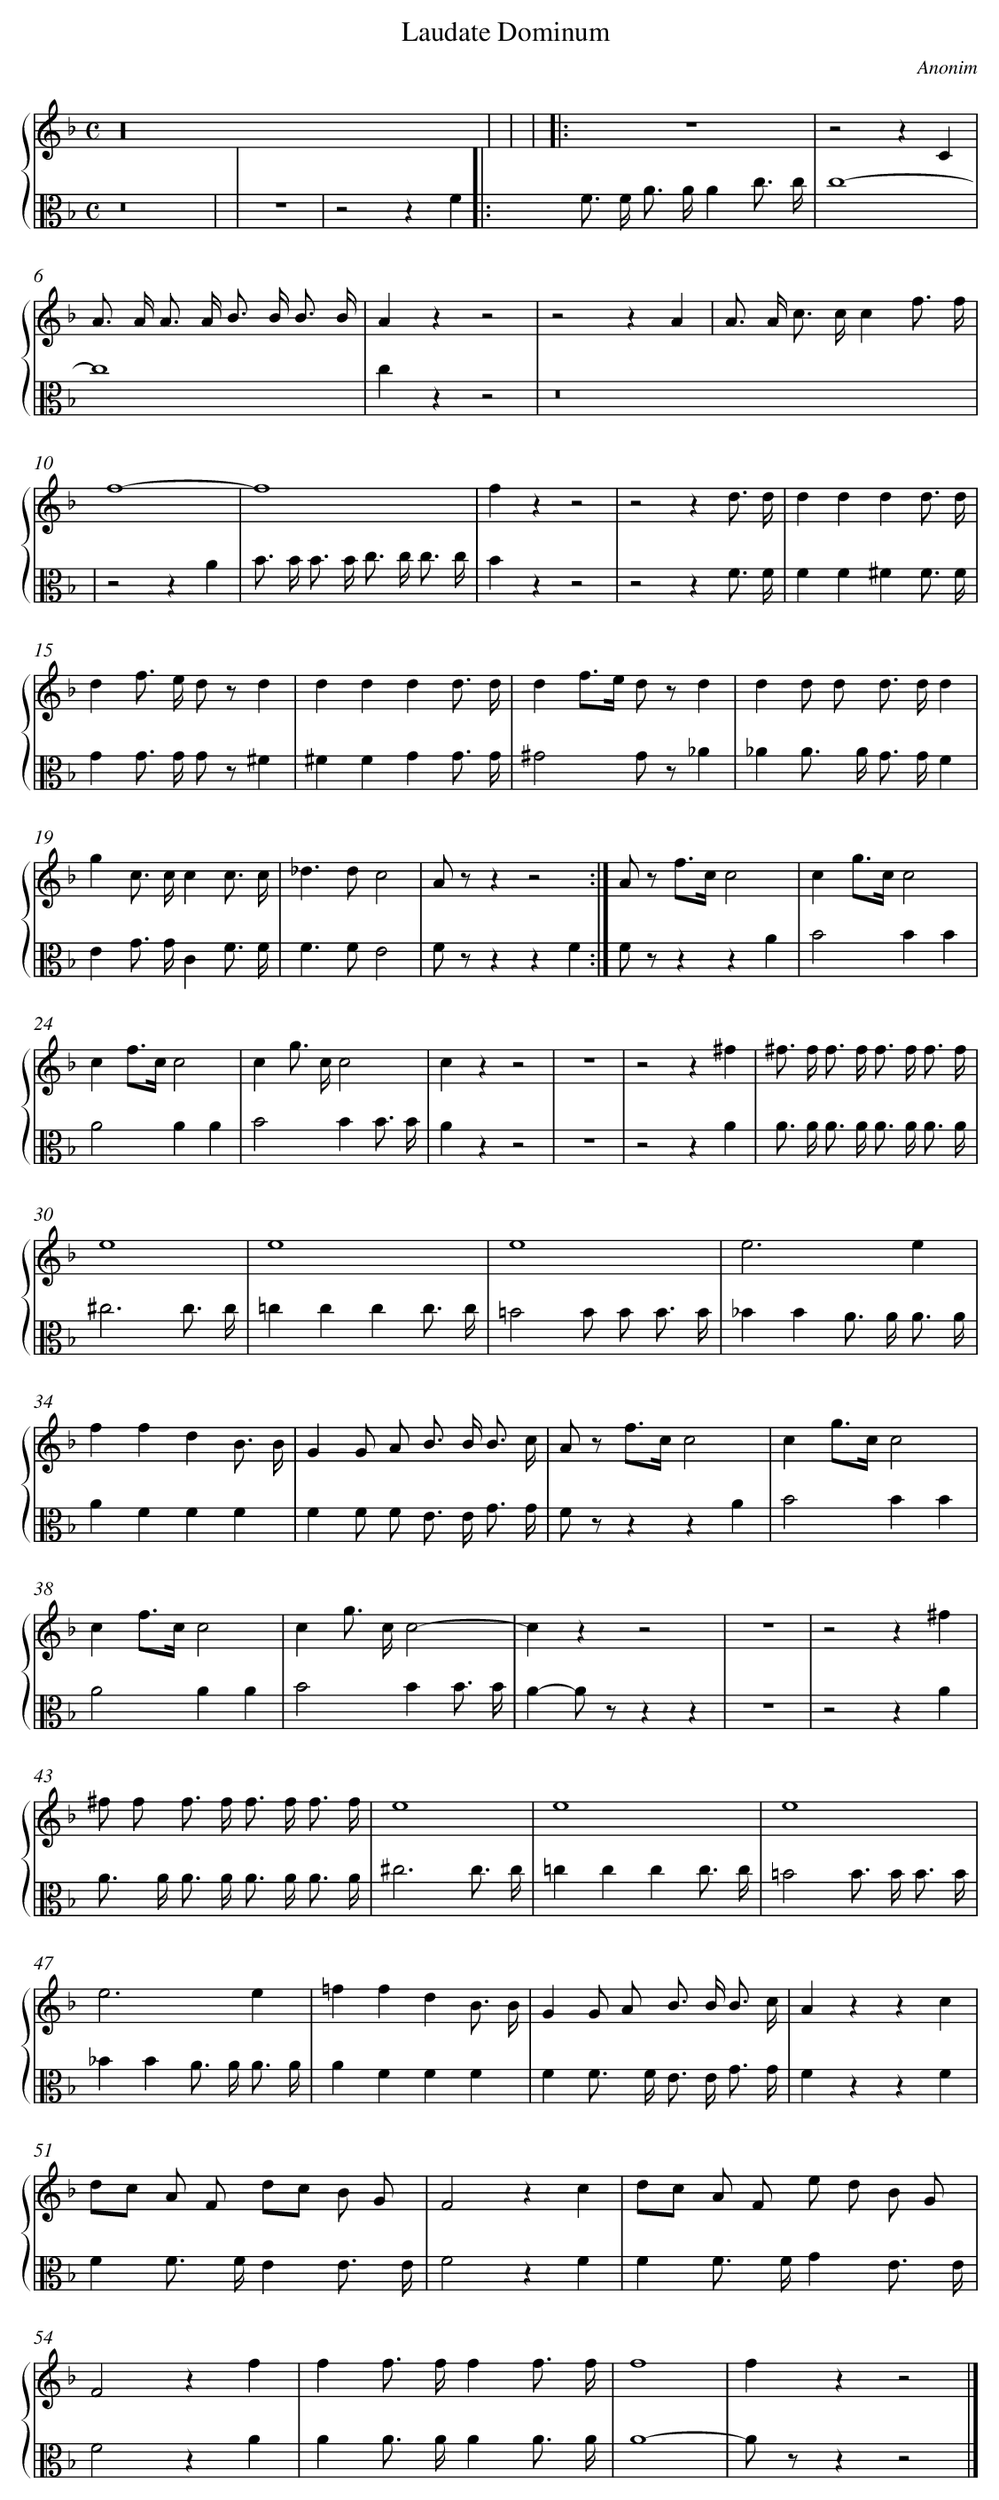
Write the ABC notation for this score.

X:1
T: Laudate Dominum
C: Anonim
L: 1/8
M: C
%%staves {1 2}
V: 1
V: 2 clef=alto
K: F
[V:1] z32 |
[V:2] z16 |
[V:1]  |
[V:2]  |
[V:1]  |
[V:2] z8 |
[V:1]  ]|:
[V:2] z4z2F2 ]|:
[V:1] z8 |
[V:2] F> F A> AA2c3/ c/ |
[V:1] z4z2C2 |
[V:2] c8- |
[V:1] A> A A> A B> B B3/ B/ |
[V:2] c8 |
[V:1] A2z2z4 |
[V:2] c2z2z4 |
[V:1] z4z2A2 |
[V:2] z16 |
[V:1] A> A c> cc2f3/ f/ |
[V:2]  |
[V:1] f8- |
[V:2] z4z2A2 |
[V:1] f8 |
[V:2] B> B B> B c> c c3/ c/ |
[V:1] f2z2z4 |
[V:2] B2z2z4 |
[V:1] z4z2d3/ d/ |
[V:2] z4z2F3/ F/ |
[V:1] d2d2d2d3/ d/ |
[V:2] F2F2^F2F3/ F/ |
[V:1] d2f> e d zd2 |
[V:2] G2G> G G z^F2 |
[V:1] d2d2d2d3/ d/ |
[V:2] ^F2F2G2G3/ G/ |
[V:1] d2f>e d zd2 |
[V:2] ^G4G z_A2 |
[V:1] d2d d d> dd2 |
[V:2] _A2A> A G> GF2 |
[V:1] g2c> cc2c3/ c/ |
[V:2] E2G> GC2F3/ F/ |
[V:1] _d2>d2c4 |
[V:2] F2>F2E4 |
[V:1] A zz2z4 :|]
[V:2] F zz2z2F2 :|]
[V:1] A z f>cc4 |
[V:2] F zz2z2A2 |
[V:1] c2g>cc4 |
[V:2] B4B2B2 |
[V:1] c2f>cc4 |
[V:2] A4A2A2 |
[V:1] c2g> cc4 |
[V:2] B4B2B3/ B/ |
[V:1] c2z2z4 |
[V:2] A2z2z4 |
[V:1] z8 |
[V:2] z8 |
[V:1] z4z2^f2 |
[V:2] z4z2A2 |
[V:1] ^f> f f> f f> f f3/ f/ |
[V:2] A> A A> A A> A A3/ A/ |
[V:1] e8 |
[V:2] ^c6c3/ c/ |
[V:1] e8 |
[V:2] =c2c2c2c3/ c/ |
[V:1] e8 |
[V:2] =B4B B B3/ B/ |
[V:1] e6e2 |
[V:2] _B2B2A> A A3/ A/ |
[V:1] f2f2d2B3/ B/ |
[V:2] A2F2F2F2 |
[V:1] G2G A B> B B3/ c/ |
[V:2] F2F F E> E G3/ G/ |
[V:1] A z f>cc4 |
[V:2] F zz2z2A2 |
[V:1] c2g>cc4 |
[V:2] B4B2B2 |
[V:1] c2f>cc4 |
[V:2] A4A2A2 |
[V:1] c2g> cc4- |
[V:2] B4B2B3/ B/ |
[V:1] c2z2z4 |
[V:2] A2-A zz2z2 |
[V:1] z8 |
[V:2] z8 |
[V:1] z4z2^f2 |
[V:2] z4z2A2 |
[V:1] ^f f f> f f> f f3/ f/ |
[V:2] A> A A> A A> A A3/ A/ |
[V:1] e8 |
[V:2] ^c6c3/ c/ |
[V:1] e8 |
[V:2] =c2c2c2c3/ c/ |
[V:1] e8 |
[V:2] =B4B> B B3/ B/ |
[V:1] e6e2 |
[V:2] _B2B2A> A A3/ A/ |
[V:1] =f2f2d2B3/ B/ |
[V:2] A2F2F2F2 |
[V:1] G2G A B> B B3/ c/ |
[V:2] F2F> F E> E G3/ G/ |
[V:1] A2z2z2c2 |
[V:2] F2z2z2F2 |
[V:1] dc A F dc B G |
[V:2] F2F> FE2E3/ E/ |
[V:1] F4z2c2 |
[V:2] F4z2F2 |
[V:1] dc A F e d B G |
[V:2] F2F> FG2E3/ E/ |
[V:1] F4z2f2 |
[V:2] F4z2A2 |
[V:1] f2f> ff2f3/ f/ |
[V:2] A2A> AA2A3/ A/ |
[V:1] f8 |
[V:2] A8- |
[V:1] f2z2z4 |]
[V:2] A zz2z4 |]
